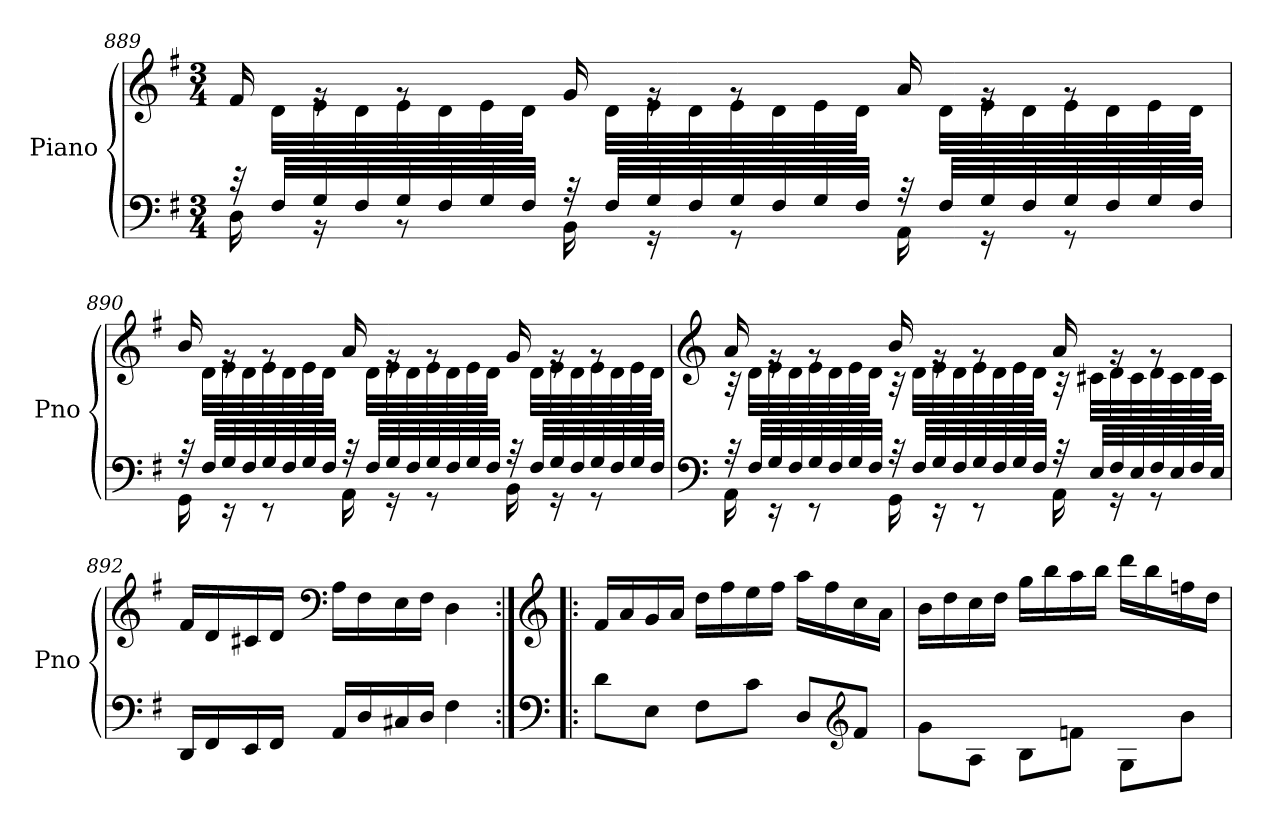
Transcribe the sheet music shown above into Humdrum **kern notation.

**kern	**kern
*part1	*part1
*staff2	*staff1
*I"Piano	*
*I'Pno	*
!!LO:LB:g=z
*clefF4	*clefG2
*k[f#]	*k[f#]
*M3/4	*M3/4
=889	=889
*^	*^
32r	16D\	16f#/	32ryy
32F#/LLL	.	.	32d\LLL
32G/	16r	16rg	32e\
32F#/	.	.	32d\
32G/	8r	8rg	32e\
32F#/	.	.	32d\
32G/	.	.	32e\
32F#/JJJ	.	.	32d\JJJ
32r	16BB\	16g/	32ryy
32F#/LLL	.	.	32d\LLL
32G/	16r	16rg	32e\
32F#/	.	.	32d\
32G/	8r	8rg	32e\
32F#/	.	.	32d\
32G/	.	.	32e\
32F#/JJJ	.	.	32d\JJJ
32r	16AA\	16a/	32ryy
32F#/LLL	.	.	32d\LLL
32G/	16r	16rg	32e\
32F#/	.	.	32d\
32G/	8r	8rg	32e\
32F#/	.	.	32d\
32G/	.	.	32e\
32F#/JJJ	.	.	32d\JJJ
=890	=890	=890	=890
32r	16GG\	16b/	32ryy
32F#/LLL	.	.	32d\LLL
32G/	16r	16rg	32e\
32F#/	.	.	32d\
32G/	8r	8rg	32e\
32F#/	.	.	32d\
32G/	.	.	32e\
32F#/JJJ	.	.	32d\JJJ
32r	16AA\	16a/	32ryy
32F#/LLL	.	.	32d\LLL
32G/	16r	16rg	32e\
32F#/	.	.	32d\
32G/	8r	8rg	32e\
32F#/	.	.	32d\
32G/	.	.	32e\
32F#/JJJ	.	.	32d\JJJ
32r	16BB\	16g/	32ryy
32F#/LLL	.	.	32d\LLL
32G/	16r	16rg	32e\
32F#/	.	.	32d\
32G/	8r	8rg	32e\
32F#/	.	.	32d\
32G/	.	.	32e\
32F#/JJJ	.	.	32d\JJJ
!!LO:LB:g=z	!!
=891	=891	=891	=891
*clefF4	*	*clefG2	*
32r	16AA\	16a/	32r
32F#/LLL	.	.	32d\LLL
32G/	16r	16rg	32e\
32F#/	.	.	32d\
32G/	8r	8rg	32e\
32F#/	.	.	32d\
32G/	.	.	32e\
32F#/JJJ	.	.	32d\JJJ
32r	16GG\	16b/	32r
32F#/LLL	.	.	32d\LLL
32G/	16r	16rg	32e\
32F#/	.	.	32d\
32G/	8r	8rg	32e\
32F#/	.	.	32d\
32G/	.	.	32e\
32F#/JJJ	.	.	32d\JJJ
32r	16AA\	16a/	32r
32E/LLL	.	.	32c#X\LLL
32F#/	16r	16rg	32d\
32E/	.	.	32c#\
32F#/	8r	8rg	32d\
32E/	.	.	32c#\
32F#/	.	.	32d\
32E/JJJ	.	.	32c#\JJJ
*v	*v	*	*
*	*v	*v
=892	=892
16DD/LL	16f#/LL
16FF#/	16d/
16EE/	16c#X/
16FF#/JJ	16d/JJ
*	*clefF4
16AA/LL	16A\LL
16D/	16F#\
16C#X/	16E\
16D/JJ	16F#\JJ
4F#\	4D\
!!LO:LB:g=z
=893:|!|:	=893:|!|:
*clefF4	*clefG2
8d\L	16f#/LL
.	16a/
8E\J	16g/
.	16a/JJ
8F#\L	16dd\LL
.	16ff#\
8c\J	16ee\
.	16ff#\JJ
8D/L	16aa\LL
.	16ff#\
*clefG2	*
8f#/J	16cc\
.	16a\JJ
=894	=894
8g\L	16b\LL
.	16dd\
8A\J	16cc\
.	16dd\JJ
8B\L	16gg\LL
.	16bb\
8fn\J	16aa\
.	16bb\JJ
8G\L	16ddd\LL
.	16bb\
8b\J	16ffn\
.	16dd\JJ
=	=
*-	*-
